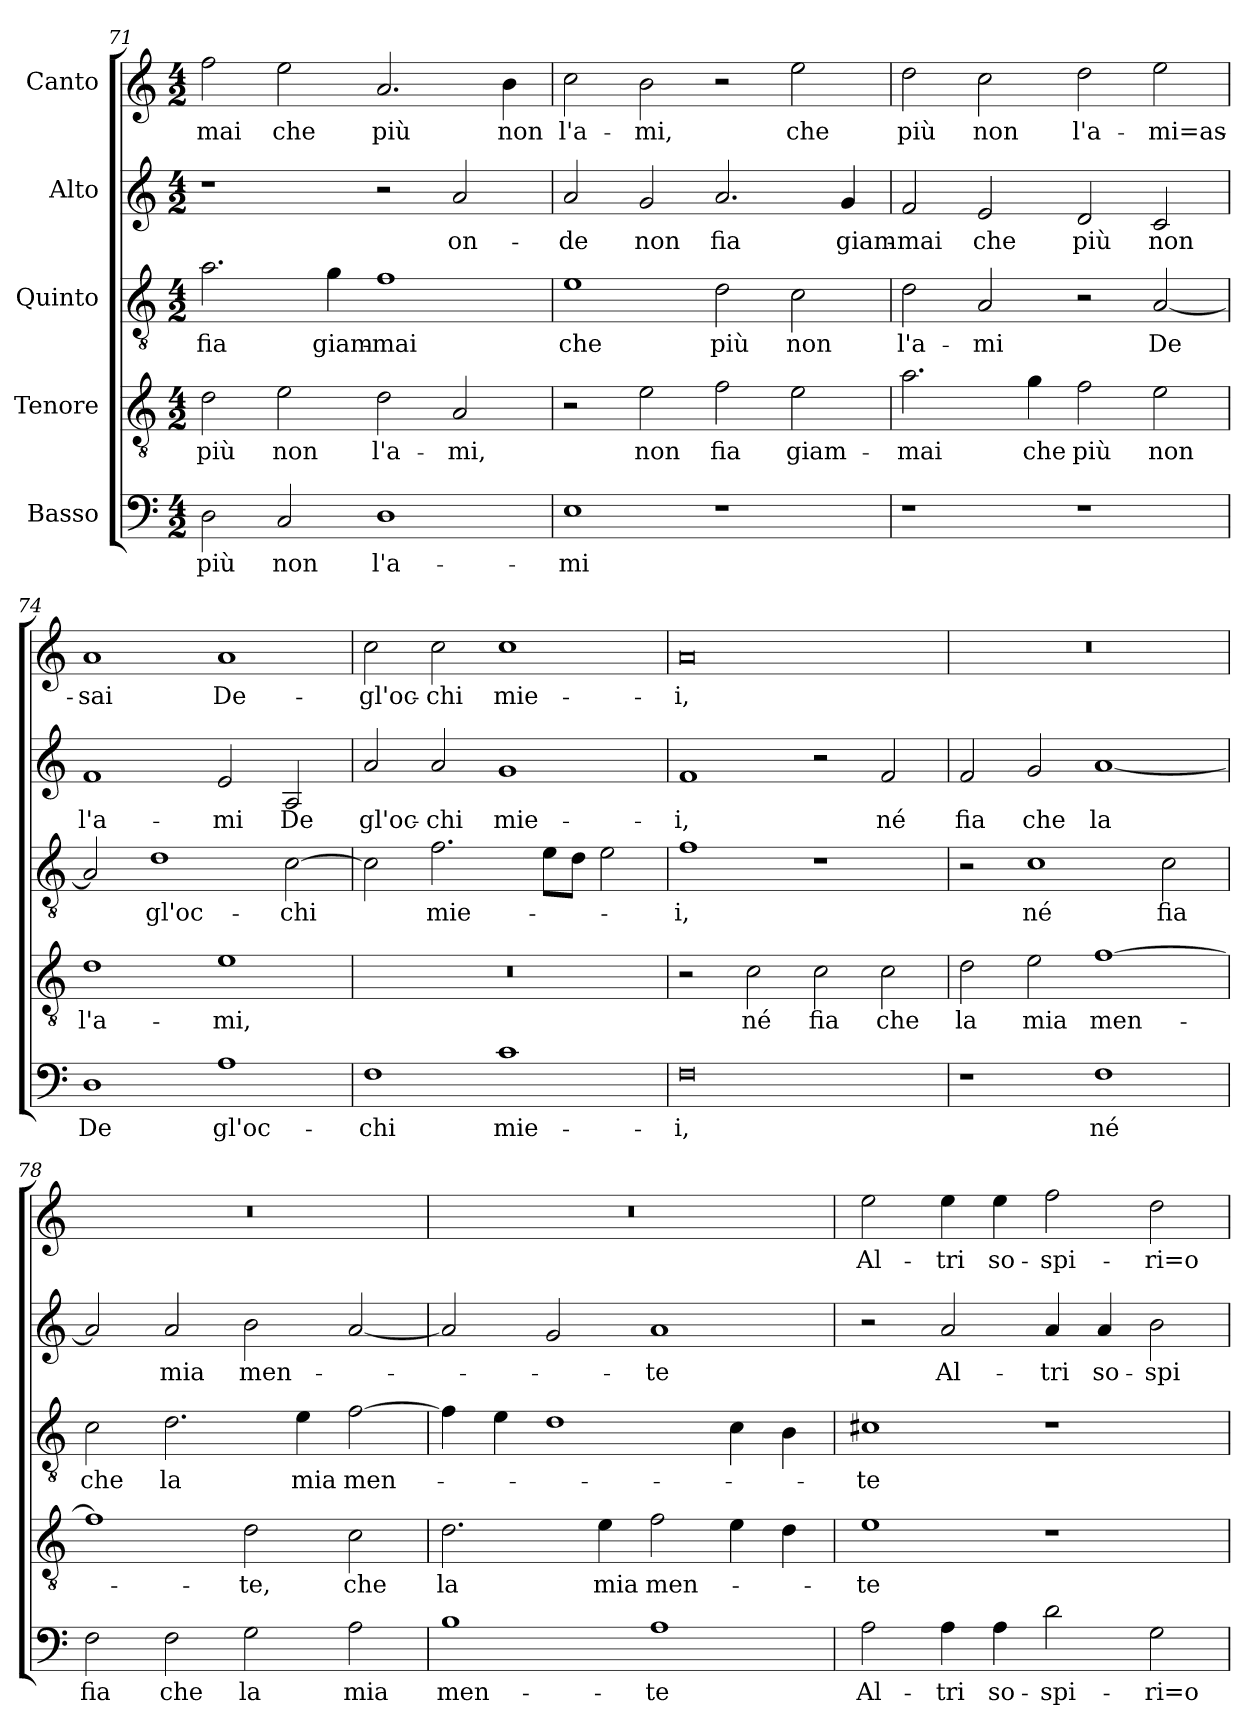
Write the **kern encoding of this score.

**kern	**text	**kern	**text	**kern	**text	**kern	**text	**kern	**text
*part5	*part5	*part4	*part4	*part3	*part3	*part2	*part2	*part1	*part1
*staff5	*staff5	*staff4	*staff4	*staff3	*staff3	*staff2	*staff2	*staff1	*staff1
*I"Basso	*	*I"Tenore	*	*I"Quinto	*	*I"Alto	*	*I"Canto	*
*clefF4	*	*clefGv2	*	*clefGv2	*	*clefG2	*	*clefG2	*
*	*	*ITrd7c12	*	*ITrd7c12	*	*	*	*	*
*k[]	*	*k[]	*	*k[]	*	*k[]	*	*k[]	*
*C:	*	*C:	*	*C:	*	*C:	*	*C:	*
*M4/2	*	*M4/2	*	*M4/2	*	*M4/2	*	*M4/2	*
=71	=71	=71	=71	=71	=71	=71	=71	=71	=71
2D\	più	2D\	più	2.A\	fia	1r	.	2ff\	-mai
2C/	non	2E\	non	.	.	.	.	2ee\	che
.	.	.	.	4G\	giam-	.	.	.	.
1D\	l'a-	2D\	l'a-	1F\	-mai	2r	.	2.a/	più
.	.	2AA/	-mi,	.	.	2a/	on-	.	.
.	.	.	.	.	.	.	.	4b\	non
=72	=72	=72	=72	=72	=72	=72	=72	=72	=72
1E\	-mi	2r	.	1E\	che	2a/	-de	2cc\	l'a-
.	.	2E\	non	.	.	2g/	non	2b\	-mi,
1r	.	2F\	fia	2D\	più	2.a/	fia	2r	.
.	.	2E\	giam-	2C\	non	.	.	2ee\	che
.	.	.	.	.	.	4g/	giam-	.	.
=73	=73	=73	=73	=73	=73	=73	=73	=73	=73
1r	.	2.A\	-mai	2D\	l'a-	2f/	-mai	2dd\	più
.	.	.	.	2AA/	-mi	2e/	che	2cc\	non
.	.	4G\	che	.	.	.	.	.	.
1r	.	2F\	più	2r	.	2d/	più	2dd\	l'a-
.	.	2E\	non	[2AA/	De	2c/	non	2ee\	-mi=as-
=74	=74	=74	=74	=74	=74	=74	=74	=74	=74
1D\	De	1D\	l'a-	2AA/]	.	1f/	l'a-	1a/	-sai
.	.	.	.	1D\	gl'oc-	.	.	.	.
1A\	gl'oc-	1E\	-mi,	.	.	2e/	-mi	1a/	De-
.	.	.	.	[2C\	-chi	2A/	De	.	.
=75	=75	=75	=75	=75	=75	=75	=75	=75	=75
1F\	-chi	0r	.	2C\]	.	2a/	gl'oc-	2cc\	-gl'oc-
.	.	.	.	2.F\	mie-	2a/	-chi	2cc\	-chi
1c\	mie-	.	.	.	.	1g/	mie-	1cc\	mie-
.	.	.	.	8E\L	.	.	.	.	.
.	.	.	.	8D\J	.	.	.	.	.
.	.	.	.	2E\	.	.	.	.	.
=76	=76	=76	=76	=76	=76	=76	=76	=76	=76
0F\	-i,	2r	.	1F\	-i,	1f/	-i,	0a/	-i,
.	.	2C\	né	.	.	.	.	.	.
.	.	2C\	fia	1r	.	2r	.	.	.
.	.	2C\	che	.	.	2f/	né	.	.
=77	=77	=77	=77	=77	=77	=77	=77	=77	=77
1r	.	2D\	la	2r	.	2f/	fia	0r	.
.	.	2E\	mia	1C\	né	2g/	che	.	.
1F\	né	[1F\	men-	.	.	[1a/	la	.	.
.	.	.	.	2C\	fia	.	.	.	.
=78	=78	=78	=78	=78	=78	=78	=78	=78	=78
2F\	fia	1F\]	.	2C\	che	2a/]	.	0r	.
2F\	che	.	.	2.D\	la	2a/	mia	.	.
2G\	la	2D\	-te,	.	.	2b\	men-	.	.
.	.	.	.	4E\	mia	.	.	.	.
2A\	mia	2C\	che	[2F\	men-	[2a/	.	.	.
=79	=79	=79	=79	=79	=79	=79	=79	=79	=79
1B\	men-	2.D\	la	4F\]	.	2a/]	.	0r	.
.	.	.	.	4E\	.	.	.	.	.
.	.	.	.	1D\	.	2g/	.	.	.
.	.	4E\	mia	.	.	.	.	.	.
1A\	-te	2F\	men-	.	.	1a/	-te	.	.
.	.	4E\	.	4C\	.	.	.	.	.
.	.	4D\	.	4BB\	.	.	.	.	.
=80	=80	=80	=80	=80	=80	=80	=80	=80	=80
2A\	Al-	1E\	-te	1C#X\	-te	2r	.	2ee\	Al-
4A\	-tri	.	.	.	.	2a/	Al-	4ee\	-tri
4A\	so-	.	.	.	.	.	.	4ee\	so-
2d\	-spi-	1r	.	1r	.	4a/	-tri	2ff\	-spi-
.	.	.	.	.	.	4a/	so-	.	.
2G\	-ri=o-	.	.	.	.	2b\	-spi-	2dd\	-ri=o-
=	=	=	=	=	=	=	=	=	=
*-	*-	*-	*-	*-	*-	*-	*-	*-	*-
